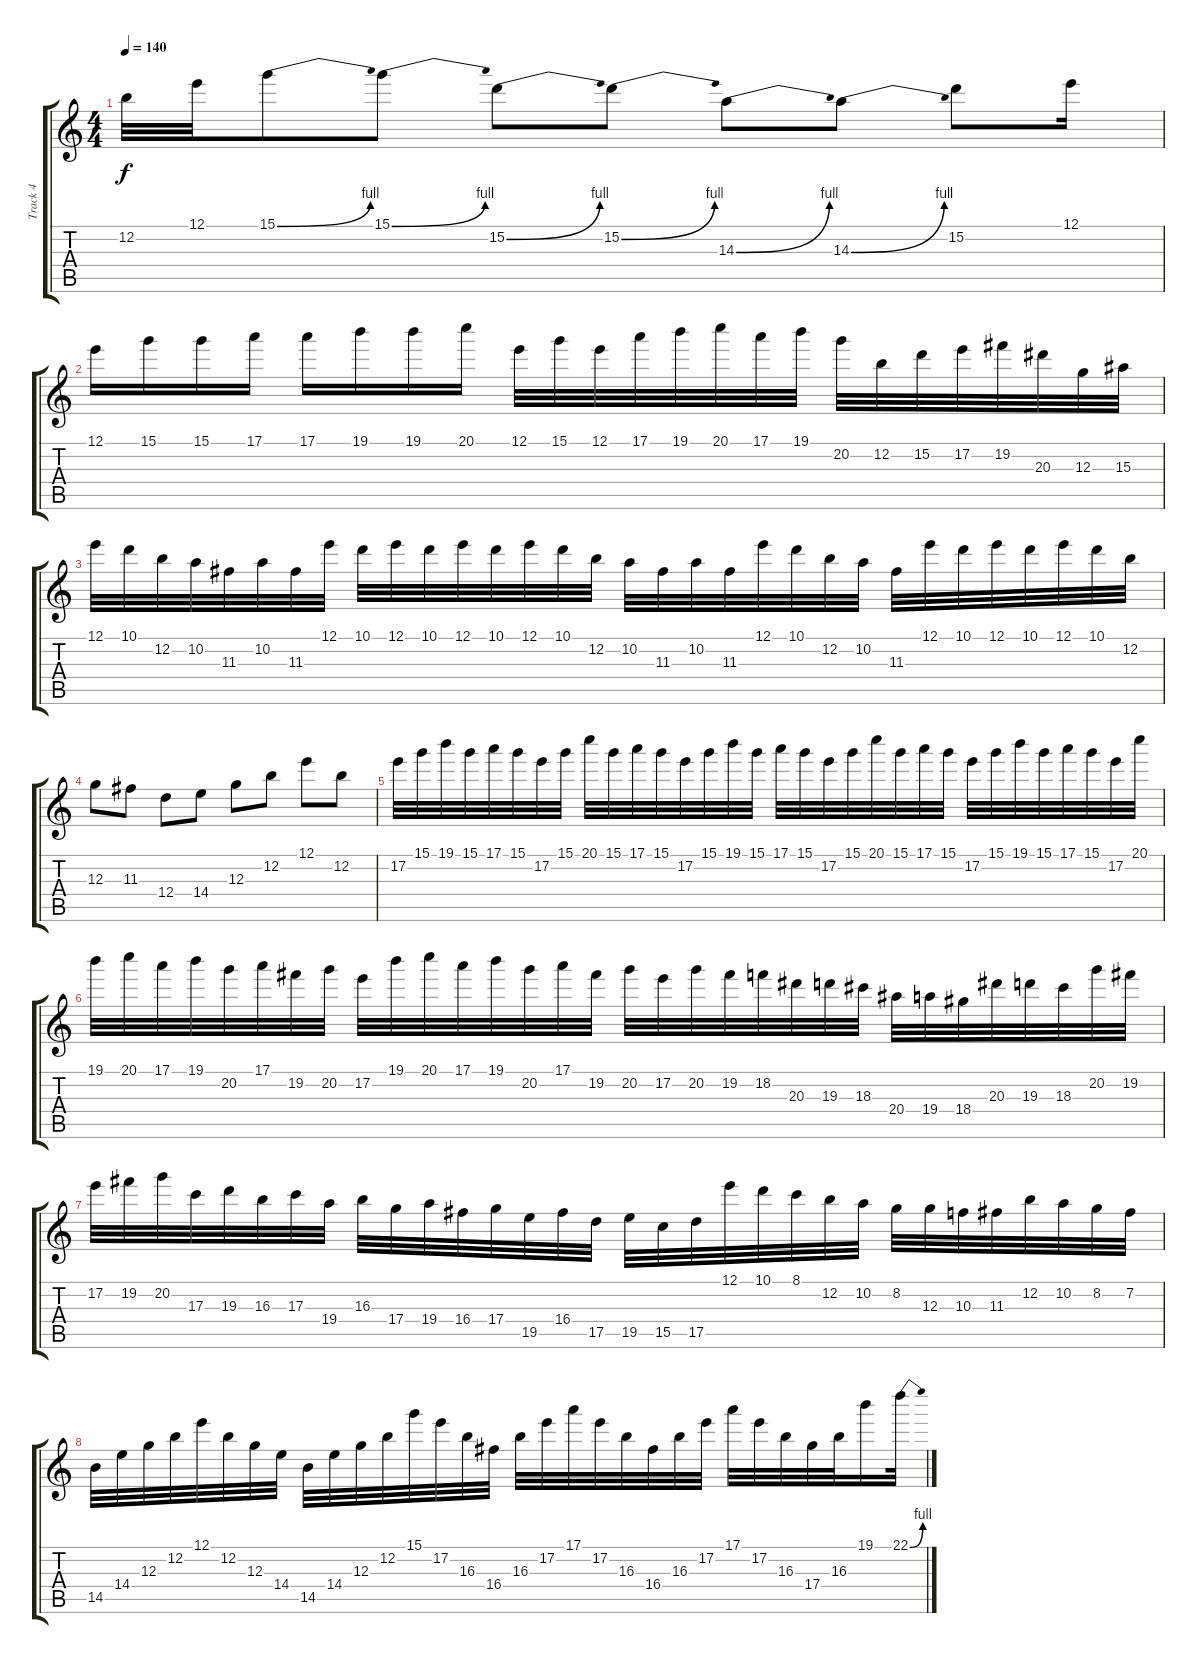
\track ("Track 4" "Track 4") {instrument overdrivenguitar}
\staff {score tabs}
\tuning (E4 B3 G3 D3 A2 E2) {hide}
\ts (4 4)
\tempo 140
\clef g2
\ks c
12.2.32{dy f} 12.1.32 15.1{be (bend 0 0 60 4)}.8 15.1{be (bend 0 0 60 4)}.8 15.2{be (bend 0 0 60 4)}.8 15.2{be (bend 0 0 60 4)}.8 14.3{be (bend 0 0 60 4)}.8 14.3{be (bend 0 0 60 4)}.8 15.2.8 12.1.16 |
12.1.16 15.1.16 15.1.16 17.1.16 17.1.16 19.1.16 19.1.16 20.1.16 12.1.32 15.1.32 12.1.32 17.1.32 19.1.32 20.1.32 17.1.32 19.1.32 20.2.32 12.2.32 15.2.32 17.2.32 19.2.32 20.3.32 12.3.32 15.3.32 |
12.1.32 10.1.32 12.2.32 10.2.32 11.3.32 10.2.32 11.3.32 12.1.32 10.1.32 12.1.32 10.1.32 12.1.32 10.1.32 12.1.32 10.1.32 12.2.32 10.2.32 11.3.32 10.2.32 11.3.32 12.1.32 10.1.32 12.2.32 10.2.32 11.3.32 12.1.32 10.1.32 12.1.32 10.1.32 12.1.32 10.1.32 12.2.32 |
12.3.8 11.3.8 12.4.8 14.4.8 12.3.8 12.2.8 12.1.8 12.2.8 |
17.2.32 15.1.32 19.1.32 15.1.32 17.1.32 15.1.32 17.2.32 15.1.32 20.1.32 15.1.32 17.1.32 15.1.32 17.2.32 15.1.32 19.1.32 15.1.32 17.1.32 15.1.32 17.2.32 15.1.32 20.1.32 15.1.32 17.1.32 15.1.32 17.2.32 15.1.32 19.1.32 15.1.32 17.1.32 15.1.32 17.2.32 20.1.32 |
19.1.32 20.1.32 17.1.32 19.1.32 20.2.32 17.1.32 19.2.32 20.2.32 17.2.32 19.1.32 20.1.32 17.1.32 19.1.32 20.2.32 17.1.32 19.2.32 20.2.32 17.2.32 20.2.32 19.2.32 18.2.32 20.3.32 19.3.32 18.3.32 20.4.32 19.4.32 18.4.32 20.3.32 19.3.32 18.3.32 20.2.32 19.2.32 |
17.2.32 19.2.32 20.2.32 17.3.32 19.3.32 16.3.32 17.3.32 19.4.32 16.3.32 17.4.32 19.4.32 16.4.32 17.4.32 19.5.32 16.4.32 17.5.32 19.5.32 15.5.32 17.5.32 12.1.32 10.1.32 8.1.32 12.2.32 10.2.32 8.2.32 12.3.32 10.3.32 11.3.32 12.2.32 10.2.32 8.2.32 7.2.32 |
14.5.32 14.4.32 12.3.32 12.2.32 12.1.32 12.2.32 12.3.32 14.4.32 14.5.32 14.4.32 12.3.32 12.2.32 15.1.32 17.2.32 16.3.32 16.4.32 16.3.32 17.2.32 17.1.32 17.2.32 16.3.32 16.4.32 16.3.32 17.2.32 17.1.32 17.2.32 16.3.32 17.4.32 16.3.32 19.1.16 22.1{be (bend 0 0 60 4)}.32
